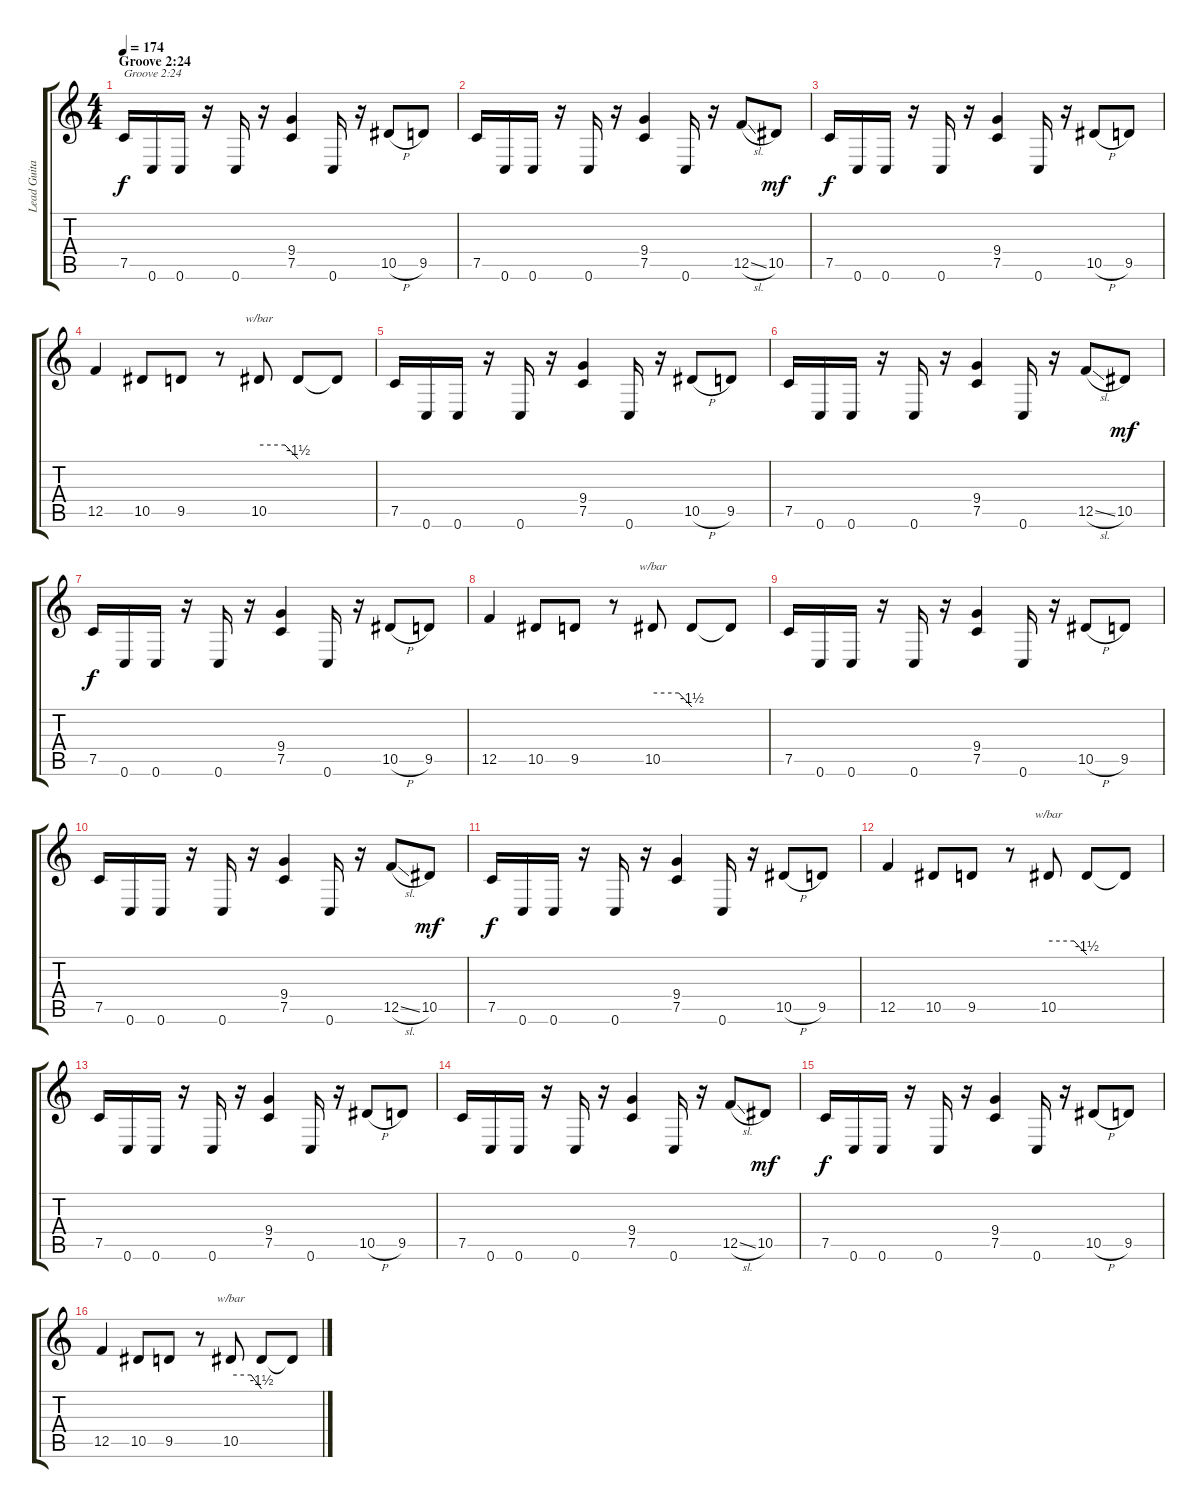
\track ("Lead Guitar (David Blomquist)" "Lead Guita") {instrument overdrivenguitar}
\staff {score tabs}
\tuning (C4 G3 Eb3 Bb2 F2 C2) {hide}
\ts (4 4)
\section ("" "Groove 2:24")
\tempo 174
\clef g2
\ks c
7.5.16{txt "Groove 2:24" dy f} 0.6.16 0.6.16 r.16 0.6.16 r.16 (9.4 7.5).4 0.6.16 r.16 10.5{h}.8 9.5.8 |
7.5.16 0.6.16 0.6.16 r.16 0.6.16 r.16 (9.4 7.5).4 0.6.16 r.16 12.5{sl}.8 10.5.8{dy mf} |
7.5.16{dy f} 0.6.16 0.6.16 r.16 0.6.16 r.16 (9.4 7.5).4 0.6.16 r.16 10.5{h}.8 9.5.8 |
12.5.4 10.5.8 9.5.8 r.8 10.5.8{tbe (custom default 0 0 40 0 60 -6)} 10.5{t}.8 10.5{t}.8 |
7.5.16 0.6.16 0.6.16 r.16 0.6.16 r.16 (9.4 7.5).4 0.6.16 r.16 10.5{h}.8 9.5.8 |
7.5.16 0.6.16 0.6.16 r.16 0.6.16 r.16 (9.4 7.5).4 0.6.16 r.16 12.5{sl}.8 10.5.8{dy mf} |
7.5.16{dy f} 0.6.16 0.6.16 r.16 0.6.16 r.16 (9.4 7.5).4 0.6.16 r.16 10.5{h}.8 9.5.8 |
12.5.4 10.5.8 9.5.8 r.8 10.5.8{tbe (custom default 0 0 40 0 60 -6)} 10.5{t}.8 10.5{t}.8 |
7.5.16 0.6.16 0.6.16 r.16 0.6.16 r.16 (9.4 7.5).4 0.6.16 r.16 10.5{h}.8 9.5.8 |
7.5.16 0.6.16 0.6.16 r.16 0.6.16 r.16 (9.4 7.5).4 0.6.16 r.16 12.5{sl}.8 10.5.8{dy mf} |
7.5.16{dy f} 0.6.16 0.6.16 r.16 0.6.16 r.16 (9.4 7.5).4 0.6.16 r.16 10.5{h}.8 9.5.8 |
12.5.4 10.5.8 9.5.8 r.8 10.5.8{tbe (custom default 0 0 40 0 60 -6)} 10.5{t}.8 10.5{t}.8 |
7.5.16 0.6.16 0.6.16 r.16 0.6.16 r.16 (9.4 7.5).4 0.6.16 r.16 10.5{h}.8 9.5.8 |
7.5.16 0.6.16 0.6.16 r.16 0.6.16 r.16 (9.4 7.5).4 0.6.16 r.16 12.5{sl}.8 10.5.8{dy mf} |
7.5.16{dy f} 0.6.16 0.6.16 r.16 0.6.16 r.16 (9.4 7.5).4 0.6.16 r.16 10.5{h}.8 9.5.8 |
12.5.4 10.5.8 9.5.8 r.8 10.5.8{tbe (custom default 0 0 40 0 60 -6)} 10.5{t}.8 10.5{t}.8
